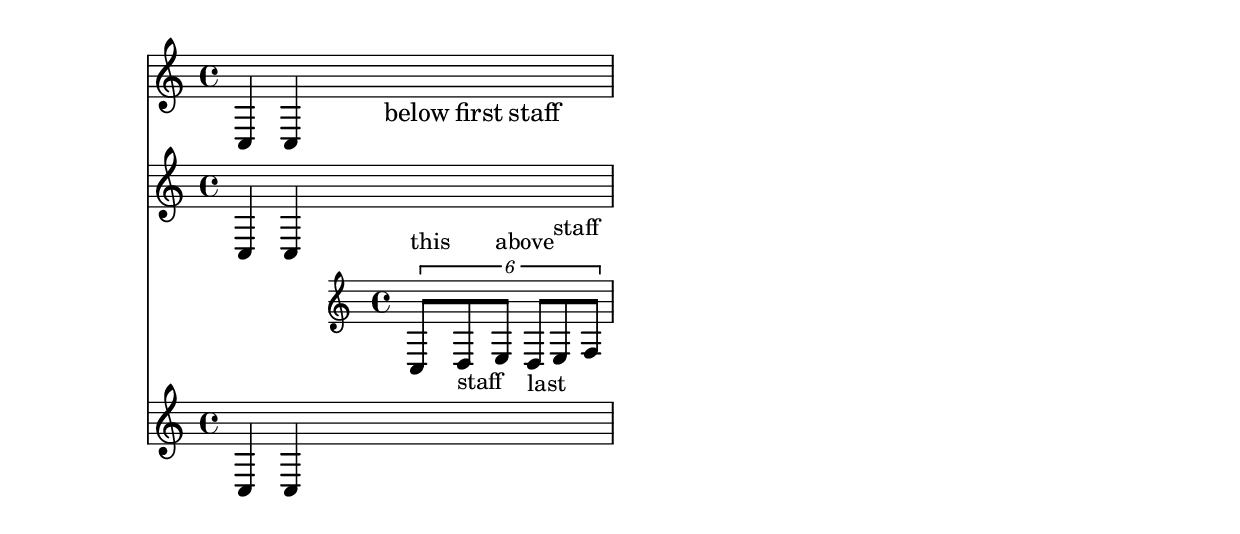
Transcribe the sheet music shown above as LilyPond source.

%% Do not edit this file; it is auto-generated from LSR http://lsr.dsi.unimi.it
%% This file is in the public domain.
\version "2.11.38"

\header {
  lsrtags = "vocal-music, tweaks-and-overrides, spacing"
 texidoc = "
This snippet shows of to use the @code{alignBelowContext} and
@code{alignAboveContext} properties, which may be needed for text
elements (e.g. lyrics) positioning, but also for musical contents such
as ossias.
" }
% begin verbatim
\paper {
  ragged-right = ##t
}

\relative <<
  \new Staff = "1" { c4 c s2 }
  \new Staff = "2" { c4  c s2 }
  \new Staff = "3" { c4  c s2 }
  { \skip 2
    <<
      \lyrics {
	\set alignBelowContext = #"1"
	below8 first staff
      }
      \new Staff {
	\set Staff.alignAboveContext = #"3"
	\times 4/6 {
	  \override TextScript #'padding = #3
	  c8^"this" d_"staff" e^"above" d_"last" e^"staff" f
	}
      }
    >> }
>>
